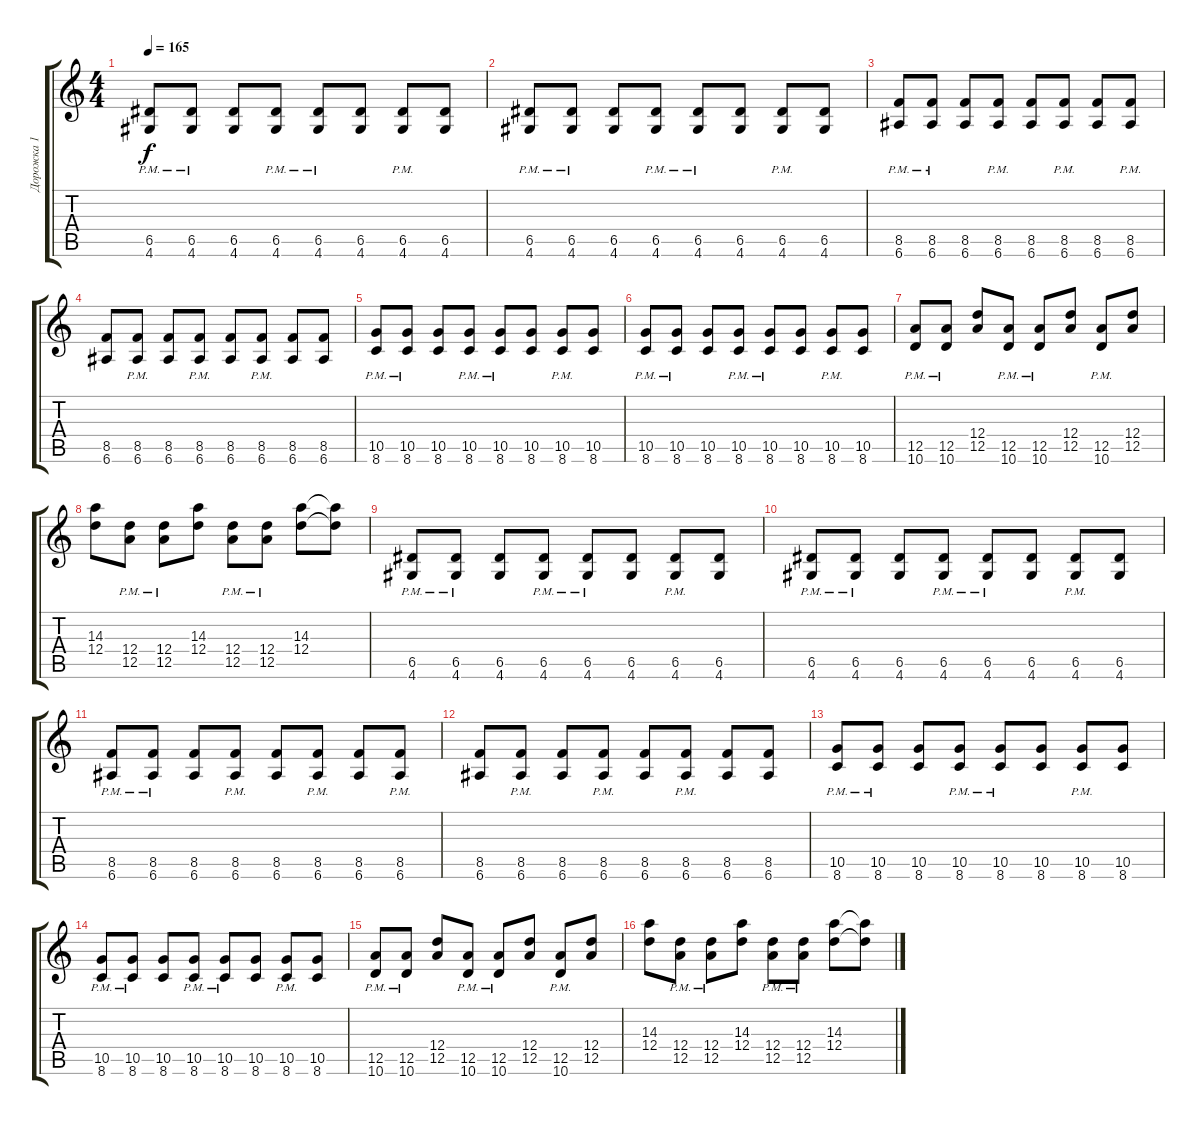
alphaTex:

\track ("Дорожка 1" "Дорожка 1") {instrument overdrivenguitar}
\staff {score tabs}
\tuning (E4 B3 G3 D3 A2 E2) {hide}
\ts (4 4)
\tempo 165
\clef g2
\ks c
(6.5{pm} 4.6{pm}).8{dy f} (6.5{pm} 4.6{pm}).8 (6.5 4.6).8 (6.5{pm} 4.6{pm}).8 (6.5{pm} 4.6{pm}).8 (6.5 4.6).8 (6.5{pm} 4.6{pm}).8 (6.5 4.6).8 |
(6.5{pm} 4.6{pm}).8 (6.5{pm} 4.6{pm}).8 (6.5 4.6).8 (6.5{pm} 4.6{pm}).8 (6.5{pm} 4.6{pm}).8 (6.5 4.6).8 (6.5{pm} 4.6{pm}).8 (6.5 4.6).8 |
(8.5{pm} 6.6{pm}).8 (8.5{pm} 6.6{pm}).8 (8.5 6.6).8 (8.5{pm} 6.6{pm}).8 (8.5 6.6).8 (8.5{pm} 6.6{pm}).8 (8.5 6.6).8 (8.5{pm} 6.6{pm}).8 |
(8.5 6.6).8 (8.5{pm} 6.6{pm}).8 (8.5 6.6).8 (8.5{pm} 6.6{pm}).8 (8.5 6.6).8 (8.5{pm} 6.6{pm}).8 (8.5 6.6).8 (8.5 6.6).8 |
(10.5{pm} 8.6{pm}).8 (10.5{pm} 8.6{pm}).8 (10.5 8.6).8 (10.5{pm} 8.6{pm}).8 (10.5{pm} 8.6{pm}).8 (10.5 8.6).8 (10.5{pm} 8.6{pm}).8 (10.5 8.6).8 |
(10.5{pm} 8.6{pm}).8 (10.5{pm} 8.6{pm}).8 (10.5 8.6).8 (10.5{pm} 8.6{pm}).8 (10.5{pm} 8.6{pm}).8 (10.5 8.6).8 (10.5{pm} 8.6{pm}).8 (10.5 8.6).8 |
(12.5{pm} 10.6{pm}).8 (12.5{pm} 10.6{pm}).8 (12.4 12.5).8 (12.5{pm} 10.6{pm}).8 (12.5{pm} 10.6{pm}).8 (12.4 12.5).8 (12.5{pm} 10.6{pm}).8 (12.4 12.5).8 |
(14.3 12.4).8 (12.4{pm} 12.5{pm}).8 (12.4{pm} 12.5{pm}).8 (14.3 12.4).8 (12.4{pm} 12.5{pm}).8 (12.4{pm} 12.5{pm}).8 (14.3 12.4).8 (14.3{t} 12.4{t}).8 |
(6.5{pm} 4.6{pm}).8 (6.5{pm} 4.6{pm}).8 (6.5 4.6).8 (6.5{pm} 4.6{pm}).8 (6.5{pm} 4.6{pm}).8 (6.5 4.6).8 (6.5{pm} 4.6{pm}).8 (6.5 4.6).8 |
(6.5{pm} 4.6{pm}).8 (6.5{pm} 4.6{pm}).8 (6.5 4.6).8 (6.5{pm} 4.6{pm}).8 (6.5{pm} 4.6{pm}).8 (6.5 4.6).8 (6.5{pm} 4.6{pm}).8 (6.5 4.6).8 |
(8.5{pm} 6.6{pm}).8 (8.5{pm} 6.6{pm}).8 (8.5 6.6).8 (8.5{pm} 6.6{pm}).8 (8.5 6.6).8 (8.5{pm} 6.6{pm}).8 (8.5 6.6).8 (8.5{pm} 6.6{pm}).8 |
(8.5 6.6).8 (8.5{pm} 6.6{pm}).8 (8.5 6.6).8 (8.5{pm} 6.6{pm}).8 (8.5 6.6).8 (8.5{pm} 6.6{pm}).8 (8.5 6.6).8 (8.5 6.6).8 |
(10.5{pm} 8.6{pm}).8 (10.5{pm} 8.6{pm}).8 (10.5 8.6).8 (10.5{pm} 8.6{pm}).8 (10.5{pm} 8.6{pm}).8 (10.5 8.6).8 (10.5{pm} 8.6{pm}).8 (10.5 8.6).8 |
(10.5{pm} 8.6{pm}).8 (10.5{pm} 8.6{pm}).8 (10.5 8.6).8 (10.5{pm} 8.6{pm}).8 (10.5{pm} 8.6{pm}).8 (10.5 8.6).8 (10.5{pm} 8.6{pm}).8 (10.5 8.6).8 |
(12.5{pm} 10.6{pm}).8 (12.5{pm} 10.6{pm}).8 (12.4 12.5).8 (12.5{pm} 10.6{pm}).8 (12.5{pm} 10.6{pm}).8 (12.4 12.5).8 (12.5{pm} 10.6{pm}).8 (12.4 12.5).8 |
(14.3 12.4).8 (12.4{pm} 12.5{pm}).8 (12.4{pm} 12.5{pm}).8 (14.3 12.4).8 (12.4{pm} 12.5{pm}).8 (12.4{pm} 12.5{pm}).8 (14.3 12.4).8 (14.3{t} 12.4{t}).8
